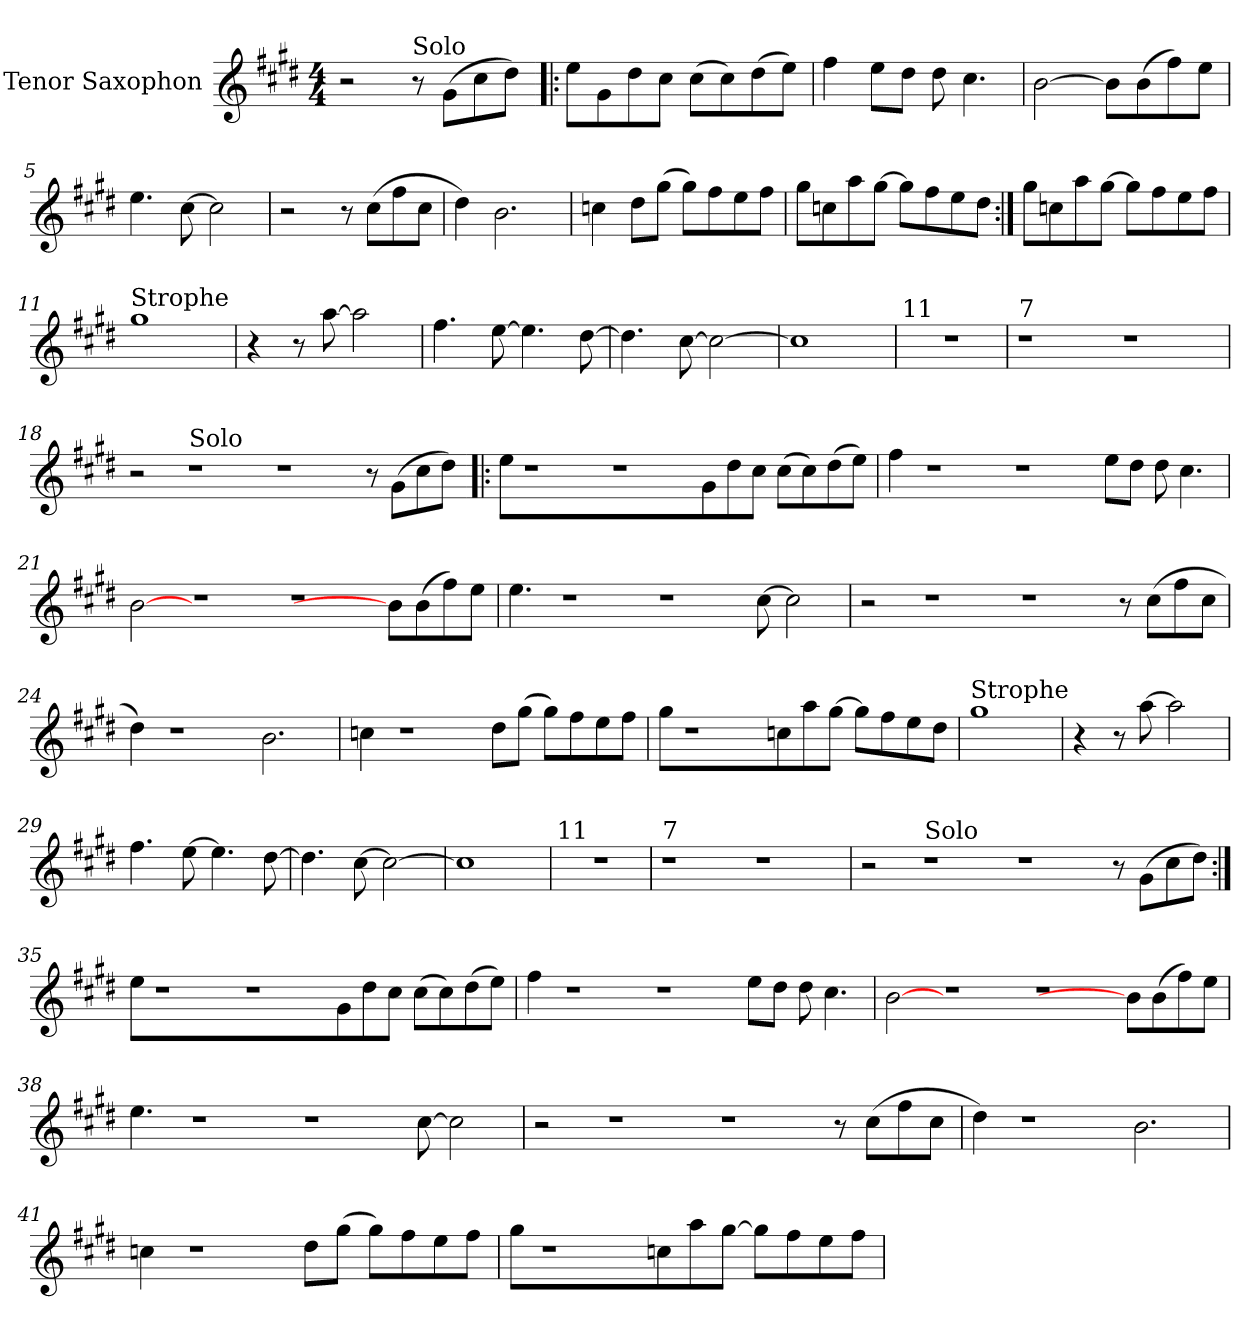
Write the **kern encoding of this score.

**kern
*part1
*staff1
*I"Tenor Saxophon
*I'T. Sax.
*clefG2
*ITrd8c14
*k[f#c#g#d#]
*M4/4
=1
2r
!LO:TX:a:t=Solo
8r
(8G#\L
8c#\
8d#\J)
=2!|:
8e\L
8G#\
8d#\
8c#\J
(8c#\L
8c#\)
(8d#\
8e\J)
=3
4f#\
8e\L
8d#\J
8d#\
4.c#\
=4
[2B\
8B\L]
(8B\
8f#\)
8e\J
=5
4.e\
[8c#\
2c#\]
=6
2r
8r
(8c#\L
8f#\
8c#\J
=7
4d#\)
2.B\
!!LO:LB:g=z
=8
4cn\
8d#\L
(8g#\J
8g#\L)
8f#\
8e\
8f#\J
=9
8g#\L
8cn\
8a\
[8g#\J
8g#\L]
8f#\
8e\
8d#\J
=10:|!
8g#\L
8cn\
8a\
[8g#\J
8g#\L]
8f#\
8e\
8f#\J
=11
!LO:TX:a:t=Strophe
1g#
=12
4r
8r
[8a\
2a\]
=13
4.f#\
[8e\
4.e\]
[8d#\
!!LO:LB:g=z
=14
4.d#\]
[8c#\
2c#\_
=15
1c#]
=16
!LO:TX:a:t=11
1r
=17
!LO:TX:a:t=7
1r
1r
=18
2r
!LO:TX:a:t=Solo
1r
1r
8r
(8G#\L
8c#\
8d#\J)
=19!|:
8e\L
1r
1r
8G#\
8d#\
8c#\J
(8c#\L
8c#\)
(8d#\
8e\J)
=20
4f#\
1r
1r
8e\L
8d#\J
8d#\
4.c#\
=21
[2B\
1r
1r
8B\L]
(8B\
8f#\)
8e\J
!!LO:LB:g=z
=22
4.e\
1r
1r
[8c#\
2c#\]
=23
2r
1r
1r
8r
(8c#\L
8f#\
8c#\J
=24
4d#\)
1r
2.B\
=25
4cn\
1r
8d#\L
(8g#\J
8g#\L)
8f#\
8e\
8f#\J
=26
8g#\L
1r
8cn\
8a\
[8g#\J
8g#\L]
8f#\
8e\
8d#\J
=27
!LO:TX:a:t=Strophe
1g#
=28
4r
8r
[8a\
2a\]
!!LO:LB:g=z
=29
4.f#\
[8e\
4.e\]
[8d#\
=30
4.d#\]
[8c#\
2c#\_
=31
1c#]
=32
!LO:TX:a:t=11
1r
=33
!LO:TX:a:t=7
1r
1r
=34
2r
!LO:TX:a:t=Solo
1r
1r
8r
(8G#\L
8c#\
8d#\J)
=35:|!
8e\L
1r
1r
8G#\
8d#\
8c#\J
(8c#\L
8c#\)
(8d#\
8e\J)
=36
4f#\
1r
1r
8e\L
8d#\J
8d#\
4.c#\
!!LO:LB:g=z
=37
[2B\
1r
1r
8B\L]
(8B\
8f#\)
8e\J
=38
4.e\
1r
1r
[8c#\
2c#\]
=39
2r
1r
1r
8r
(8c#\L
8f#\
8c#\J
=40
4d#\)
1r
2.B\
=41
4cn\
1r
8d#\L
(8g#\J
8g#\L)
8f#\
8e\
8f#\J
=42
8g#\L
1r
8cn\
8a\
[8g#\J
8g#\L]
8f#\
8e\
8f#\J
=
*-
